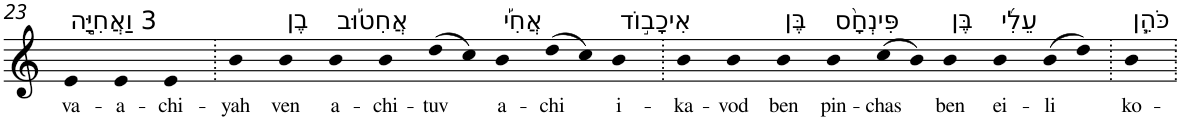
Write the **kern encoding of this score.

**kern	**text
*part1	*part1
*staff1	*staff1
*I"Piano	*
*I'Pno	*
!!LO:PB:g=z
*clefG2	*
*k[]	*
=23	=23
!LO:TX:a:t=3 וַאֲחִיָּ֣ה	!
!	!LO:LY:b
4e	va-
!	!LO:LY:b
4e	-a-
!	!LO:LY:b
4e	-chi-
=24.	=24.
!	!LO:LY:b
4b	-yah
!LO:TX:a:t=בֶן	!
!	!LO:LY:b
4b	ven
!LO:TX:a:t=אֲחִט֡וּב	!
!	!LO:LY:b
4b	a-
!	!LO:LY:b
4b	-chi-
!	!LO:LY:b
(>8dd	-tuv
8cc)	.
!LO:TX:a:t=אֲחִ֡י	!
!	!LO:LY:b
4b	a-
!	!LO:LY:b
(>8dd	-chi
8cc)	.
!LO:TX:a:t=אִיכָב֣וֹד	!
!	!LO:LY:b
4b	i-
=25.	=25.
!	!LO:LY:b
4b	-ka-
!	!LO:LY:b
4b	-vod
!LO:TX:a:t=בֶּן	!
!	!LO:LY:b
4b	ben
!LO:TX:a:t=פִּינְחָ֨ס	!
!	!LO:LY:b
4b	pin-
!	!LO:LY:b
(>8cc	-chas
8b)	.
!LO:TX:a:t=בֶּן	!
!	!LO:LY:b
4b	ben
!LO:TX:a:t=עֵלִ֜י	!
!	!LO:LY:b
4b	ei-
!	!LO:LY:b
(>8b	-li
8dd)	.
=26.	=26.
!LO:TX:a:t=כֹּהֵ֧ן	!
!	!LO:LY:b
4b	ko-
=.	=.
*-	*-
